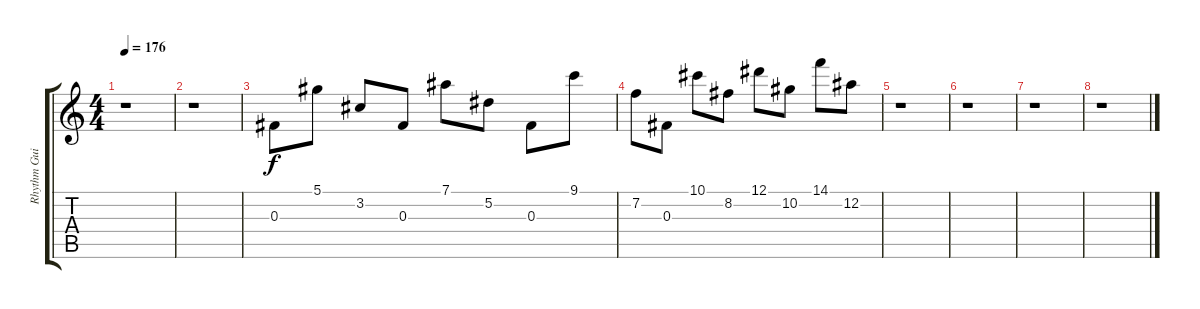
\track ("Rhythm Guitar" "Rhythm Gui") {instrument acousticguitarsteel}
\staff {score tabs}
\tuning (Eb4 Bb3 Gb3 Db3 Ab2 Eb2) {hide}
\ts (4 4)
\tempo 176
\clef g2
\ks c
r.1{dy f} |
r.1 |
0.3.8{volume 16 balance 2} 5.1.8 3.2.8 0.3.8 7.1.8 5.2.8 0.3.8 9.1.8 |
7.2.8 0.3.8 10.1.8 8.2.8 12.1.8 10.2.8 14.1.8 12.2.8 |
r.1 |
r.1 |
r.1 |
r.1
